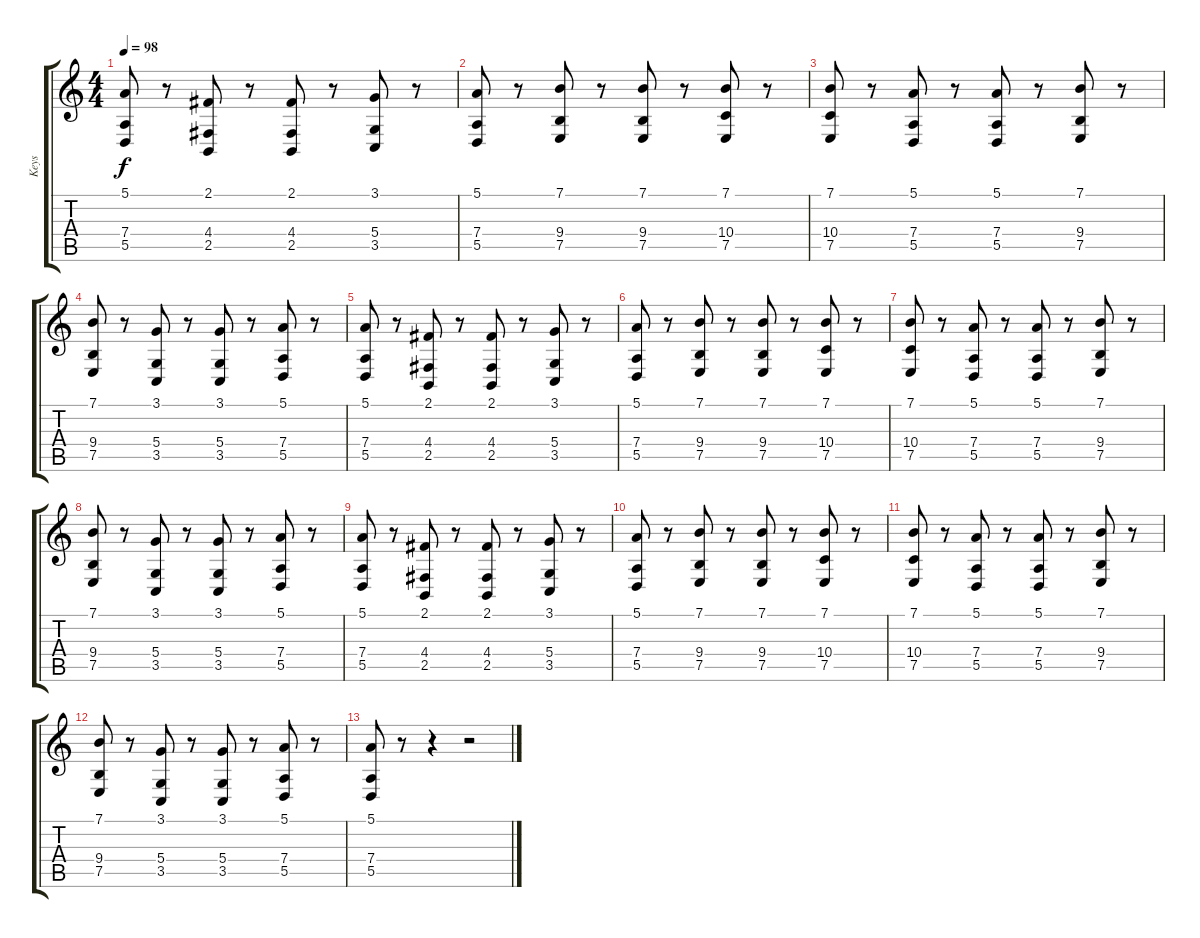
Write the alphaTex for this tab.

\track ("Keys" "Keys") {instrument stringensemble1}
\staff {score tabs}
\tuning (E4 B3 G3 D3 A2 E2) {hide}
\ts (4 4)
\tempo 98
\clef g2
\ks c
(5.1 7.4 5.5).8{dy f} r.8 (2.1 4.4 2.5).8 r.8 (2.1 4.4 2.5).8 r.8 (3.1 5.4 3.5).8 r.8 |
(5.1 7.4 5.5).8 r.8 (7.1 9.4 7.5).8 r.8 (7.1 9.4 7.5).8 r.8 (7.1 10.4 7.5).8 r.8 |
(7.1 10.4 7.5).8 r.8 (5.1 7.4 5.5).8 r.8 (5.1 7.4 5.5).8 r.8 (7.1 9.4 7.5).8 r.8 |
(7.1 9.4 7.5).8 r.8 (3.1 5.4 3.5).8 r.8 (3.1 5.4 3.5).8 r.8 (5.1 7.4 5.5).8 r.8 |
(5.1 7.4 5.5).8 r.8 (2.1 4.4 2.5).8 r.8 (2.1 4.4 2.5).8 r.8 (3.1 5.4 3.5).8 r.8 |
(5.1 7.4 5.5).8 r.8 (7.1 9.4 7.5).8 r.8 (7.1 9.4 7.5).8 r.8 (7.1 10.4 7.5).8 r.8 |
(7.1 10.4 7.5).8 r.8 (5.1 7.4 5.5).8 r.8 (5.1 7.4 5.5).8 r.8 (7.1 9.4 7.5).8 r.8 |
(7.1 9.4 7.5).8 r.8 (3.1 5.4 3.5).8 r.8 (3.1 5.4 3.5).8 r.8 (5.1 7.4 5.5).8 r.8 |
(5.1 7.4 5.5).8 r.8 (2.1 4.4 2.5).8 r.8 (2.1 4.4 2.5).8 r.8 (3.1 5.4 3.5).8 r.8 |
(5.1 7.4 5.5).8 r.8 (7.1 9.4 7.5).8 r.8 (7.1 9.4 7.5).8 r.8 (7.1 10.4 7.5).8 r.8 |
(7.1 10.4 7.5).8 r.8 (5.1 7.4 5.5).8 r.8 (5.1 7.4 5.5).8 r.8 (7.1 9.4 7.5).8 r.8 |
(7.1 9.4 7.5).8 r.8 (3.1 5.4 3.5).8 r.8 (3.1 5.4 3.5).8 r.8 (5.1 7.4 5.5).8 r.8 |
(5.1 7.4 5.5).8 r.8 r.4 r.2
